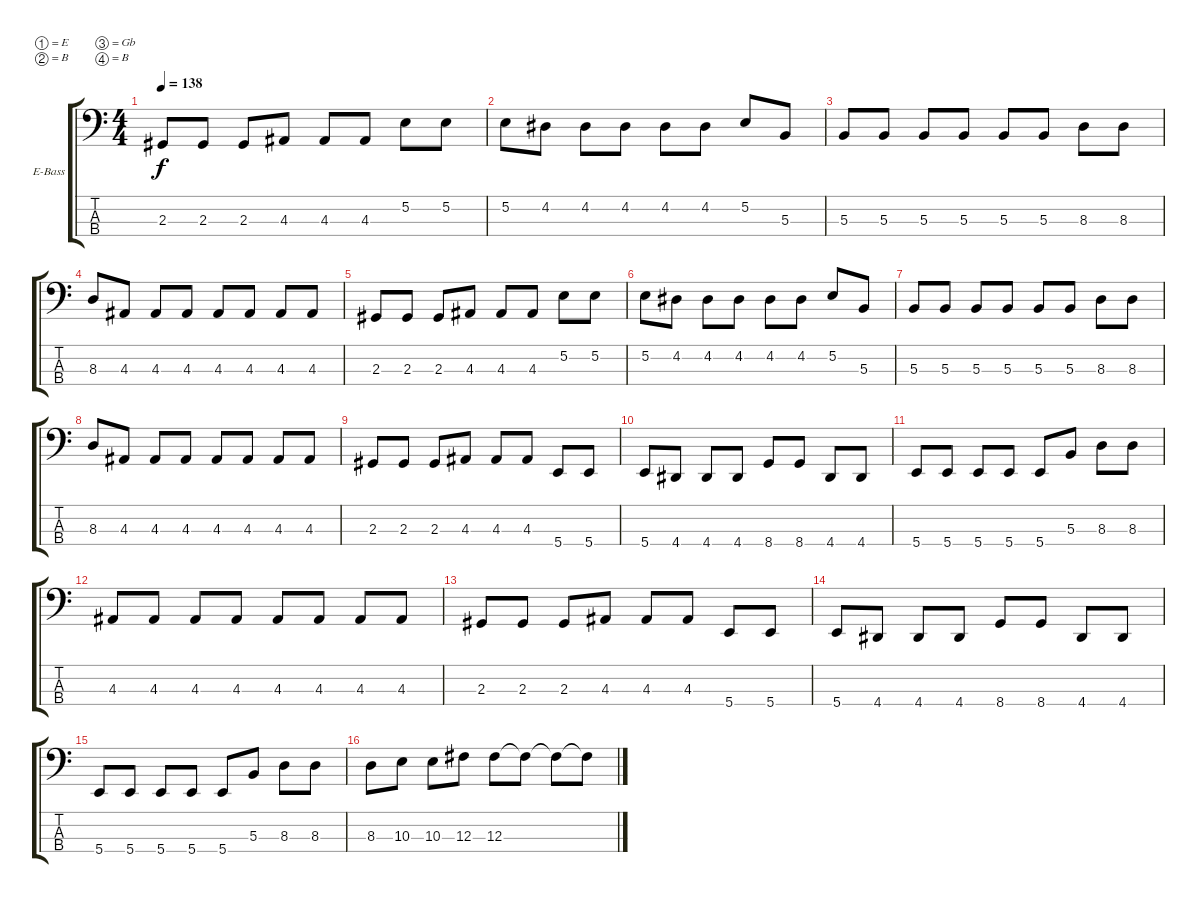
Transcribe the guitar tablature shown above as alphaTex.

\bracketExtendMode groupsimilarinstruments
\firstSystemTrackNameOrientation horizontal
\otherSystemsTrackNameOrientation horizontal
\track ("Paul Grey" "E-Bass") {instrument electricbasspick}
\staff {score tabs}
\tuning (E2 B1 Gb1 B0)
\ts (4 4)
\tempo 138
\clef f4
\ks c
2.3.8{dy f} 2.3.8 2.3.8 4.3.8 4.3.8 4.3.8 5.2.8 5.2.8 |
5.2.8 4.2.8 4.2.8 4.2.8 4.2.8 4.2.8 5.2.8 5.3.8 |
5.3.8 5.3.8 5.3.8 5.3.8 5.3.8 5.3.8 8.3.8 8.3.8 |
8.3.8 4.3.8 4.3.8 4.3.8 4.3.8 4.3.8 4.3.8 4.3.8 |
2.3.8 2.3.8 2.3.8 4.3.8 4.3.8 4.3.8 5.2.8 5.2.8 |
5.2.8 4.2.8 4.2.8 4.2.8 4.2.8 4.2.8 5.2.8 5.3.8 |
5.3.8 5.3.8 5.3.8 5.3.8 5.3.8 5.3.8 8.3.8 8.3.8 |
8.3.8 4.3.8 4.3.8 4.3.8 4.3.8 4.3.8 4.3.8 4.3.8 |
2.3.8 2.3.8 2.3.8 4.3.8 4.3.8 4.3.8 5.4.8 5.4.8 |
5.4.8 4.4.8 4.4.8 4.4.8 8.4.8 8.4.8 4.4.8 4.4.8 |
5.4.8 5.4.8 5.4.8 5.4.8 5.4.8 5.3.8 8.3.8 8.3.8 |
4.3.8 4.3.8 4.3.8 4.3.8 4.3.8 4.3.8 4.3.8 4.3.8 |
2.3.8 2.3.8 2.3.8 4.3.8 4.3.8 4.3.8 5.4.8 5.4.8 |
5.4.8 4.4.8 4.4.8 4.4.8 8.4.8 8.4.8 4.4.8 4.4.8 |
5.4.8 5.4.8 5.4.8 5.4.8 5.4.8 5.3.8 8.3.8 8.3.8 |
8.3.8 10.3.8 10.3.8 12.3.8 12.3.8 12.3{t}.8 12.3{t}.8 12.3{t}.8
